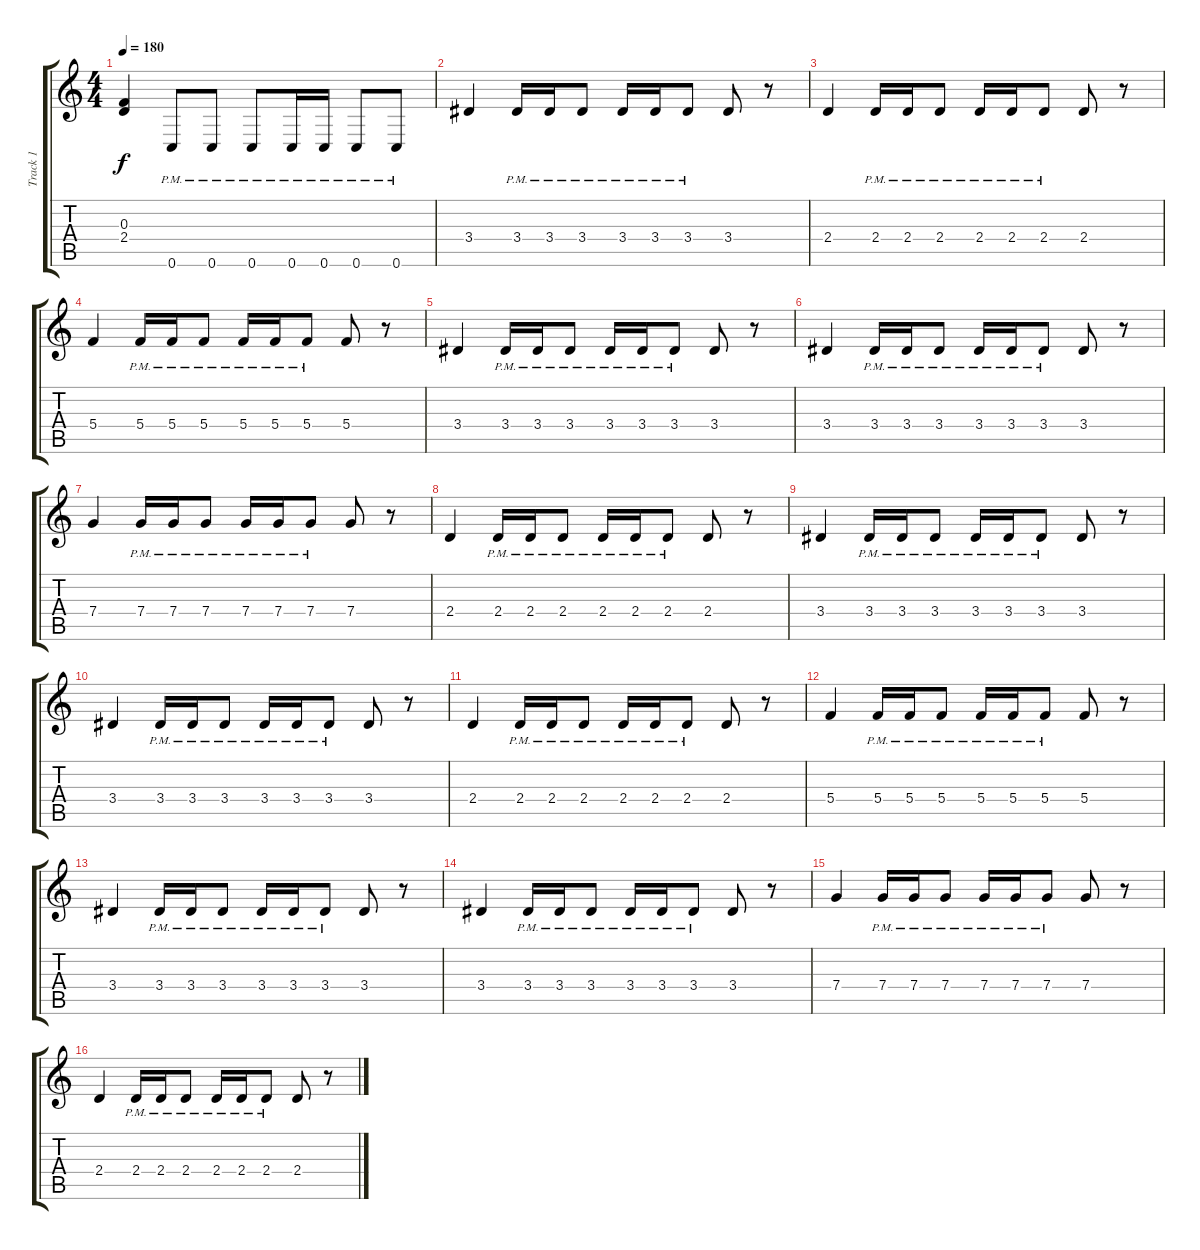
\track ("Track 1" "Track 1") {instrument overdrivenguitar}
\staff {score tabs}
\tuning (D4 A3 F3 C3 G2 C2) {hide}
\ts (4 4)
\tempo 180
\clef g2
\ks c
(0.3 2.4).4{dy f} 0.6{pm}.8 0.6{pm}.8 0.6{pm}.8 0.6{pm}.16 0.6{pm}.16 0.6{pm}.8 0.6{pm}.8 |
3.4.4 3.4{pm}.16 3.4{pm}.16 3.4{pm}.8 3.4{pm}.16 3.4{pm}.16 3.4{pm}.8 3.4.8 r.8 |
2.4.4 2.4{pm}.16 2.4{pm}.16 2.4{pm}.8 2.4{pm}.16 2.4{pm}.16 2.4{pm}.8 2.4.8 r.8 |
5.4.4 5.4{pm}.16 5.4{pm}.16 5.4{pm}.8 5.4{pm}.16 5.4{pm}.16 5.4{pm}.8 5.4.8 r.8 |
3.4.4 3.4{pm}.16 3.4{pm}.16 3.4{pm}.8 3.4{pm}.16 3.4{pm}.16 3.4{pm}.8 3.4.8 r.8 |
3.4.4 3.4{pm}.16 3.4{pm}.16 3.4{pm}.8 3.4{pm}.16 3.4{pm}.16 3.4{pm}.8 3.4.8 r.8 |
7.4.4 7.4{pm}.16 7.4{pm}.16 7.4{pm}.8 7.4{pm}.16 7.4{pm}.16 7.4{pm}.8 7.4.8 r.8 |
2.4.4 2.4{pm}.16 2.4{pm}.16 2.4{pm}.8 2.4{pm}.16 2.4{pm}.16 2.4{pm}.8 2.4.8 r.8 |
3.4.4 3.4{pm}.16 3.4{pm}.16 3.4{pm}.8 3.4{pm}.16 3.4{pm}.16 3.4{pm}.8 3.4.8 r.8 |
3.4.4 3.4{pm}.16 3.4{pm}.16 3.4{pm}.8 3.4{pm}.16 3.4{pm}.16 3.4{pm}.8 3.4.8 r.8 |
2.4.4 2.4{pm}.16 2.4{pm}.16 2.4{pm}.8 2.4{pm}.16 2.4{pm}.16 2.4{pm}.8 2.4.8 r.8 |
5.4.4 5.4{pm}.16 5.4{pm}.16 5.4{pm}.8 5.4{pm}.16 5.4{pm}.16 5.4{pm}.8 5.4.8 r.8 |
3.4.4 3.4{pm}.16 3.4{pm}.16 3.4{pm}.8 3.4{pm}.16 3.4{pm}.16 3.4{pm}.8 3.4.8 r.8 |
3.4.4 3.4{pm}.16 3.4{pm}.16 3.4{pm}.8 3.4{pm}.16 3.4{pm}.16 3.4{pm}.8 3.4.8 r.8 |
7.4.4 7.4{pm}.16 7.4{pm}.16 7.4{pm}.8 7.4{pm}.16 7.4{pm}.16 7.4{pm}.8 7.4.8 r.8 |
2.4.4 2.4{pm}.16 2.4{pm}.16 2.4{pm}.8 2.4{pm}.16 2.4{pm}.16 2.4{pm}.8 2.4.8 r.8
